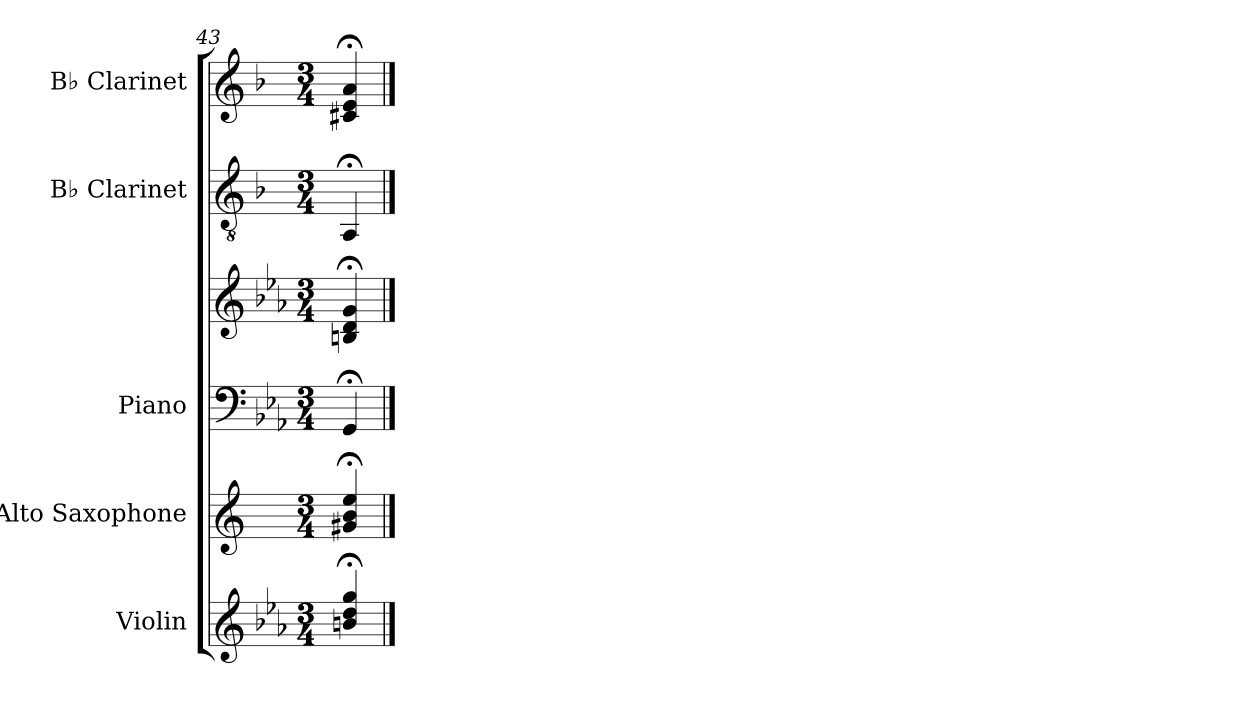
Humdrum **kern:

**kern	**kern	**kern	**kern	**kern	**kern
*part5	*part4	*part3	*part3	*part2	*part1
*staff6	*staff5	*staff4	*staff3	*staff2	*staff1
*I"Violin	*I"Alto Saxophone	*I"Piano	*	*I"B♭ Clarinet	*I"B♭ Clarinet
*I'Vln.	*I'A. Sax.	*I'Pno	*	*I'B♭ Cl.	*I'B♭ Cl.
!!LO:LB:g=z
*clefG2	*clefG2	*clefF4	*clefG2	*clefGv2	*clefG2
*	*ITrd5c9	*	*	*ITrd1c2	*ITrd1c2
*k[b-e-a-]	*k[b-e-a-]	*k[b-e-a-]	*k[b-e-a-]	*k[b-e-a-]	*k[b-e-a-]
*M3/4	*M3/4	*M3/4	*M3/4	*M3/4	*M3/4
=43	=43	=43	=43	=43	=43
4bn/;< 4dd/;< 4gg/;<	4Bn/;< 4d/;< 4g/;<	4GG;/	4Bn/;< 4d/;< 4g/;<	4GG;/	4Bn/;< 4d/;< 4g/;<
==	==	==	==	==	==
*-	*-	*-	*-	*-	*-
